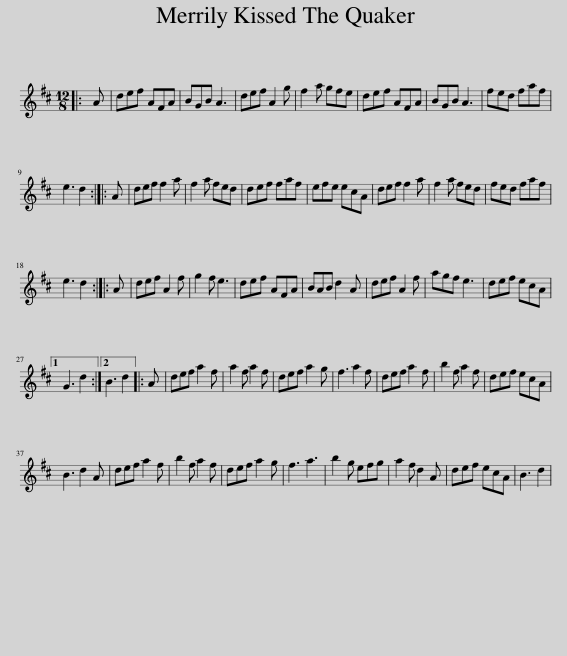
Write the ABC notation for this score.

X:1
L:1/8
M:12/8
I:linebreak $
K:D
V:1 treble
V:1
|: A | def AFA | BGB A3 | def A2 g | f2 a gfe | %5
 def AFA | BGB A3 | fed faf |$ e3 d2 :: A | %10
 def f2 a | f2 a fed | def faf | efe ecA | def f2 a | %15
 f2 a fed | fed faf |$ e3 d2 :: A | def A2 f | %20
 g2 f e3 | def AFA | BAB d2 A | def A2 f | agf e3 | %25
 def ecA |1$ G3 d2 :|2 B3 d2 |: A | def a2 f | %30
 a2 f a2 f | def a2 g | f3 a2 f | def a2 f | b2 f a2 f | %35
 def ecA |$ B3 d2 A | def a2 f | b2 f a2 f | def a2 g | %40
 f3 a3 | b2 g efg | a2 f d2 A | def ecA | B3 d2 | %45
